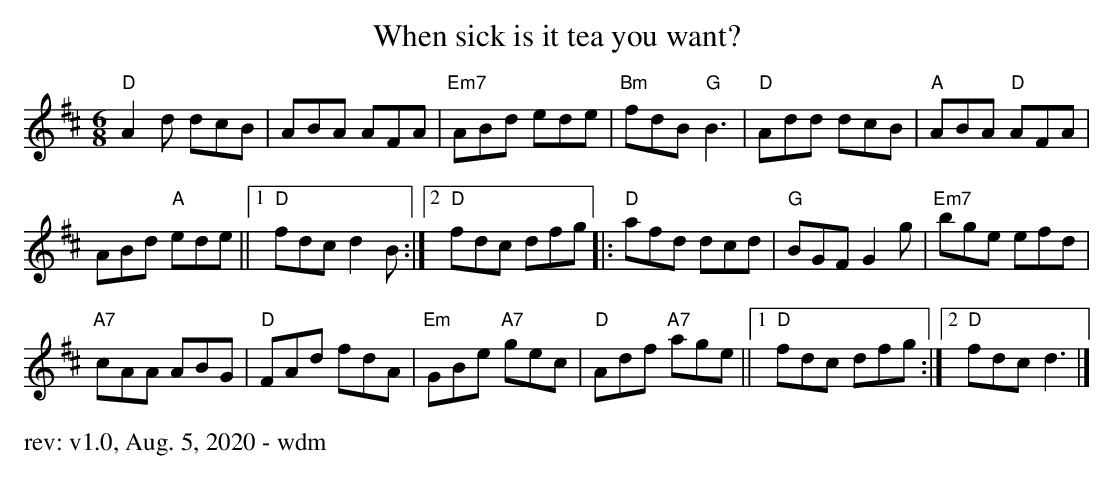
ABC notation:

X:1
T: When sick is it tea you want?
M:6/8     %Meter
L:1/8     %
K:D
"D"A2 d dcB |ABA AFA |"Em7"ABd ede |"Bm"fdB "G"B3 |"D"Add dcB |"A"ABA "D"AFA |
ABd "A"ede ||1"D"fdc d2 B :|2"D"fdc dfg |:"D"afd dcd |"G"BGF G2 g |"Em7"bge efd |
"A7"cAA ABG |"D"FAd fdA |"Em"GBe "A7"gec |"D"Adf "A7"age ||1"D"fdc dfg :|2"D"fdc d3 |]
